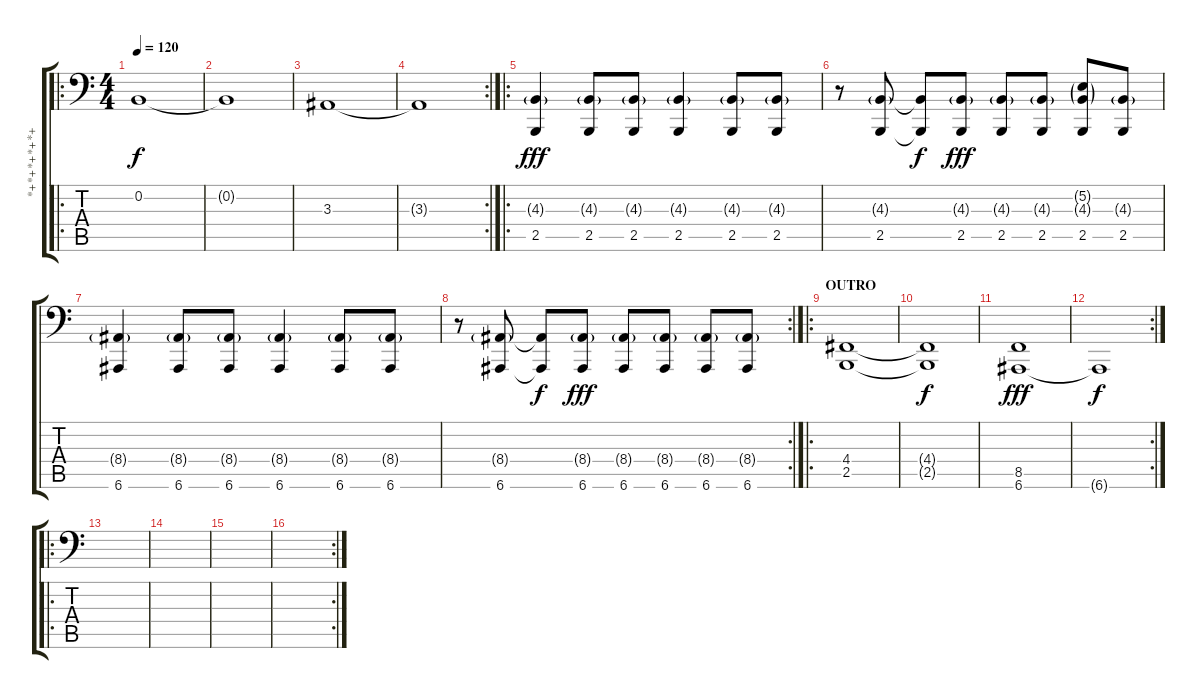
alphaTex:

\track ("*+*+*+*+*+*+" "*+*+*+*+*+") {instrument fx8scifi}
\staff {score tabs}
\tuning (E3 B2 G2 D2 A1 E1) {hide}
\ro
\ts (4 4)
\tempo 120
\clef f4
\ks c
0.2.1{dy f} |
0.2{t}.1 |
3.3.1 |
\rc 2
3.3{t}.1 |
\ro
(4.3{g} 2.5).4{dy fff instrument distortionguitar} (4.3{g} 2.5).8 (4.3{g} 2.5).8 (4.3{g} 2.5).4 (4.3{g} 2.5).8 (4.3{g} 2.5).8 |
r.8 (4.3{g} 2.5).8 (4.3{t} 2.5{t}).8{dy f} (4.3{g} 2.5).8{dy fff} (4.3{g} 2.5).8 (4.3{g} 2.5).8 (5.2{g} 4.3{g} 2.5).8 (4.3{g} 2.5).8 |
(8.4{g} 6.6).4 (8.4{g} 6.6).8 (8.4{g} 6.6).8 (8.4{g} 6.6).4 (8.4{g} 6.6).8 (8.4{g} 6.6).8 |
\rc 2
r.8 (8.4{g} 6.6).8 (8.4{t} 6.6{t}).8{dy f} (8.4{g} 6.6).8{dy fff} (8.4{g} 6.6).8 (8.4{g} 6.6).8 (8.4{g} 6.6).8 (8.4{g} 6.6).8 |
\ro
\section ("" "OUTRO")
(4.4 2.5).1{instrument distortionguitar} |
(4.4{t} 2.5{t}).1{dy f} |
(8.5 6.6).1{dy fff} |
\rc 2
6.6{t}.1{dy f} |
\ro
|
|
|
\rc 2
